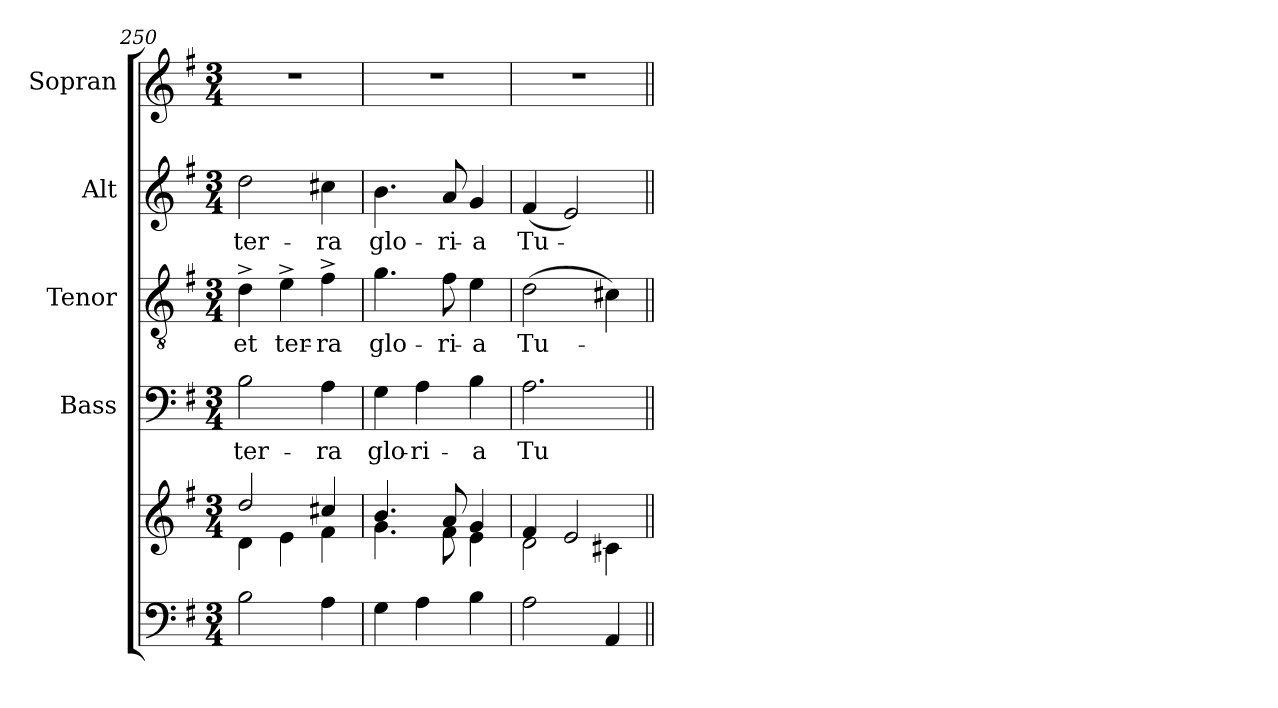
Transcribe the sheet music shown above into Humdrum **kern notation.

**kern	**kern	**kern	**text	**kern	**text	**kern	**text	**kern
*part5	*part5	*part4	*part4	*part3	*part3	*part2	*part2	*part1
*staff6	*staff5	*staff4	*staff4	*staff3	*staff3	*staff2	*staff2	*staff1
*	*	*I"Bass	*	*I"Tenor	*	*I"Alt	*	*I"Sopran
*	*	*I'B.	*	*I'T.	*	*I'A.	*	*I'S.
*clefF4	*clefG2	*clefF4	*	*clefGv2	*	*clefG2	*	*clefG2
*k[f#]	*k[f#]	*k[f#]	*	*k[f#]	*	*k[f#]	*	*k[f#]
*G:	*G:	*G:	*	*G:	*	*G:	*	*G:
*M3/4	*M3/4	*M3/4	*	*M3/4	*	*M3/4	*	*M3/4
=250	=250	=250	=250	=250	=250	=250	=250	=250
*	*^	*	*	*	*	*	*	*
!	!	!	!	!LO:LY:b	!	!LO:LY:b	!	!LO:LY:b	!
2B\	2dd/	4d\	2B\	ter-	4d^>\	et	2dd\	ter-	2.r
!	!	!	!	!	!	!LO:LY:b	!	!	!
.	.	4e\	.	.	4e^>\	ter-	.	.	.
!	!	!	!	!LO:LY:b	!	!LO:LY:b	!	!LO:LY:b	!
4A\	4cc#X/	4f#\	4A\	-ra	4f#^>\	-ra	4cc#X\	-ra	.
=251	=251	=251	=251	=251	=251	=251	=251	=251	=251
!	!	!	!	!LO:LY:b	!	!LO:LY:b	!	!LO:LY:b	!
4G\	4.b/	4.g\	4G\	glo-	4.g\	glo-	4.b\	glo-	2.r
!	!	!	!	!LO:LY:b	!	!	!	!	!
4A\	.	.	4A\	-ri-	.	.	.	.	.
!	!	!	!	!	!	!LO:LY:b	!	!LO:LY:b	!
.	8a/	8f#\	.	.	8f#\	-ri-	8a/	-ri-	.
!	!	!	!	!LO:LY:b	!	!LO:LY:b	!	!LO:LY:b	!
4B\	4g/	4e\	4B\	-a	4e\	-a	4g/	-a	.
=252	=252	=252	=252	=252	=252	=252	=252	=252	=252
!	!	!	!	!LO:LY:b	!	!LO:LY:b	!	!LO:LY:b	!
2A\	4f#/	2d\	2.A\	Tu-	(>2d\	Tu-	(<4f#/	Tu-	2.r
.	2e/	.	.	.	.	.	2e/)	.	.
4AA/	.	4c#X\	.	.	4c#X\)	.	.	.	.
*	*v	*v	*	*	*	*	*	*	*
=||	=||	=||	=||	=||	=||	=||	=||	=||
*-	*-	*-	*-	*-	*-	*-	*-	*-
